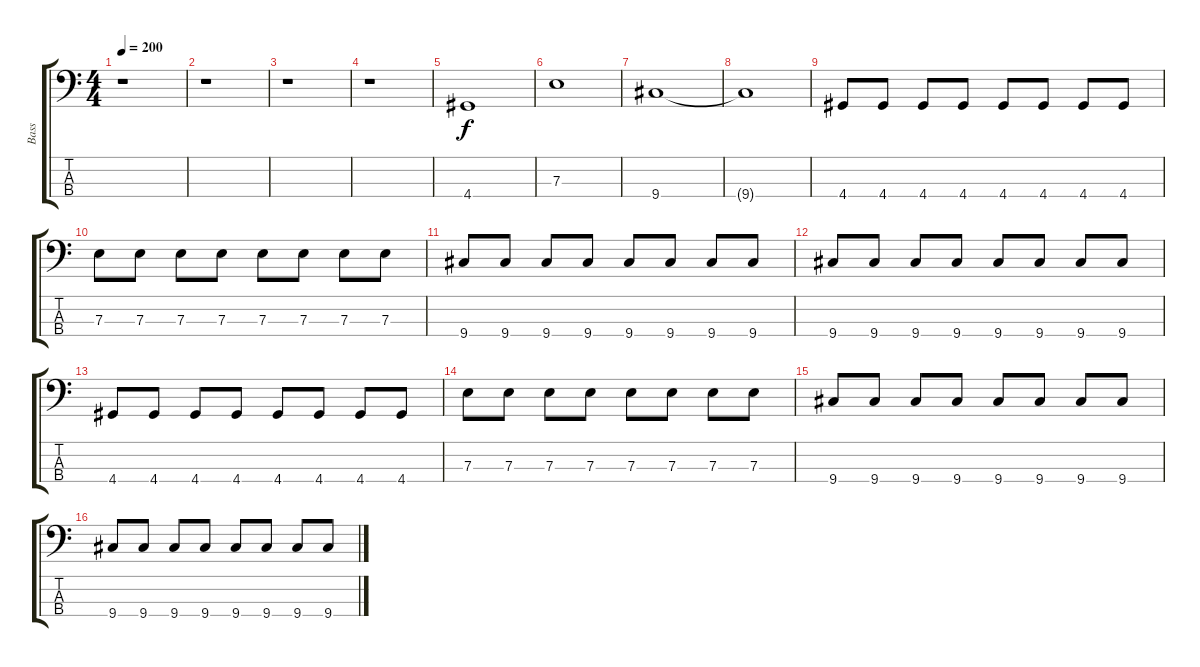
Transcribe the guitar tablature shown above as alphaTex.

\track ("Bass" "Bass") {instrument electricbassfinger}
\staff {score tabs}
\tuning (G2 D2 A1 E1) {hide}
\ts (4 4)
\tempo 200
\clef f4
\ks c
r.1{dy f instrument electricbassfinger} |
r.1 |
r.1 |
r.1 |
4.4.1 |
7.3.1 |
9.4.1 |
9.4{t}.1 |
4.4.8 4.4.8 4.4.8 4.4.8 4.4.8 4.4.8 4.4.8 4.4.8 |
7.3.8 7.3.8 7.3.8 7.3.8 7.3.8 7.3.8 7.3.8 7.3.8 |
9.4.8 9.4.8 9.4.8 9.4.8 9.4.8 9.4.8 9.4.8 9.4.8 |
9.4.8 9.4.8 9.4.8 9.4.8 9.4.8 9.4.8 9.4.8 9.4.8 |
4.4.8 4.4.8 4.4.8 4.4.8 4.4.8 4.4.8 4.4.8 4.4.8 |
7.3.8 7.3.8 7.3.8 7.3.8 7.3.8 7.3.8 7.3.8 7.3.8 |
9.4.8 9.4.8 9.4.8 9.4.8 9.4.8 9.4.8 9.4.8 9.4.8 |
9.4.8 9.4.8 9.4.8 9.4.8 9.4.8 9.4.8 9.4.8 9.4.8
